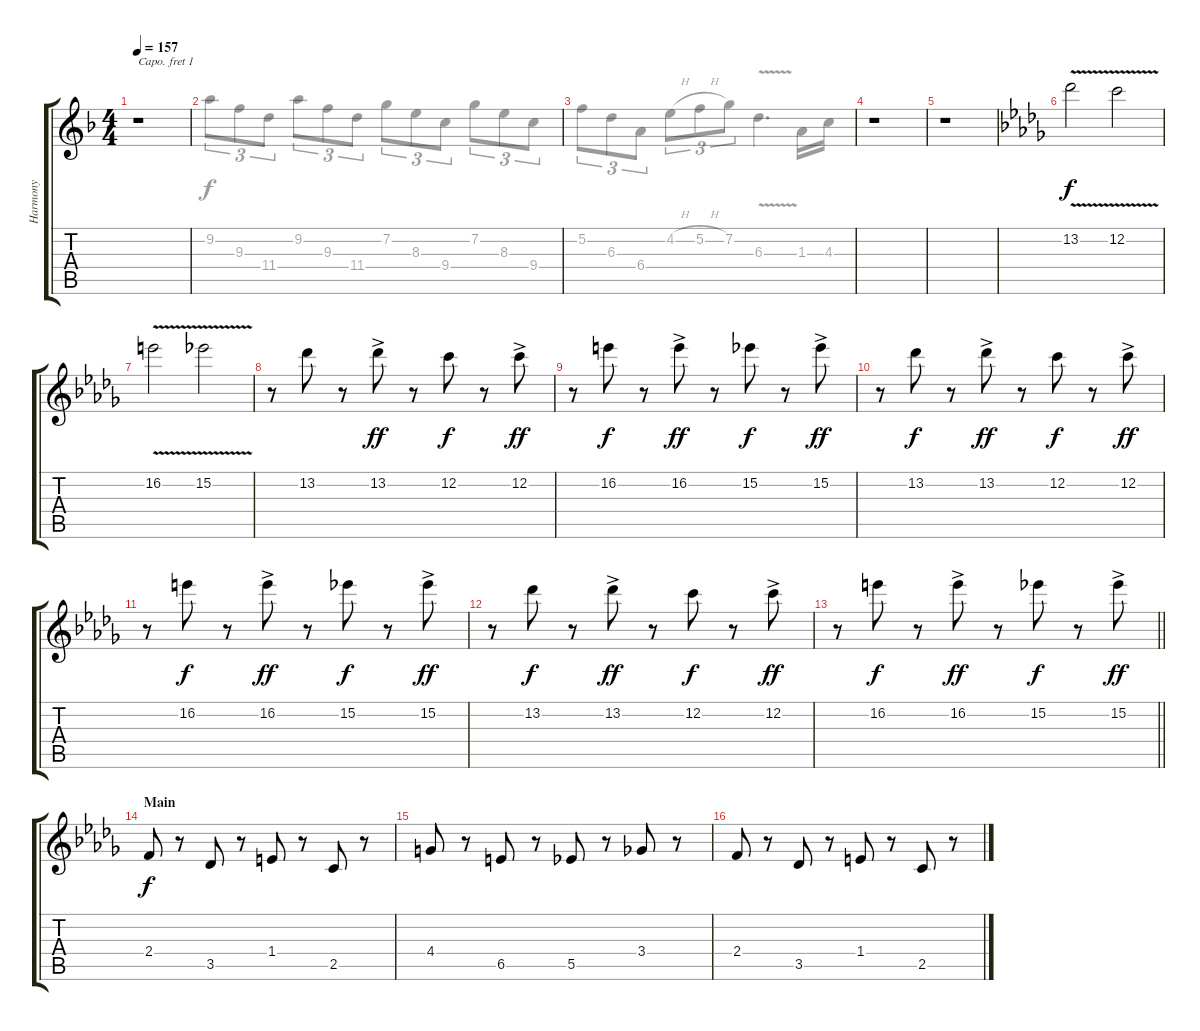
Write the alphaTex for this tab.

\track ("Harmony" "Harmony") {instrument overdrivenguitar}
\staff {score tabs}
\capo 1
\tuning (E4 B3 G3 D3 A2 E2) {hide}
\voice
\ts (4 4)
\tempo 157
\clef g2
\ks f
r.1{dy f} |
|
|
r.1 |
r.1 |
\ks db
13.2{v}.2{volume 10} 12.2{v}.2 |
16.2{v}.2 15.2{v}.2 |
r.8 13.2.8 r.8 13.2{ac}.8{dy ff} r.8 12.2.8{dy f} r.8 12.2{ac}.8{dy ff} |
r.8 16.2.8{dy f} r.8 16.2{ac}.8{dy ff} r.8 15.2.8{dy f} r.8 15.2{ac}.8{dy ff} |
r.8 13.2.8{dy f} r.8 13.2{ac}.8{dy ff} r.8 12.2.8{dy f} r.8 12.2{ac}.8{dy ff} |
r.8 16.2.8{dy f} r.8 16.2{ac}.8{dy ff} r.8 15.2.8{dy f} r.8 15.2{ac}.8{dy ff} |
r.8 13.2.8{dy f} r.8 13.2{ac}.8{dy ff} r.8 12.2.8{dy f} r.8 12.2{ac}.8{dy ff} |
\barLineRight lightlight
r.8 16.2.8{dy f} r.8 16.2{ac}.8{dy ff} r.8 15.2.8{dy f} r.8 15.2{ac}.8{dy ff} |
\section ("" "Main")
2.4.8{dy f} r.8 3.5.8 r.8 1.4.8 r.8 2.5.8 r.8 |
4.4.8 r.8 6.5.8 r.8 5.5.8 r.8 3.4.8 r.8 |
2.4.8 r.8 3.5.8 r.8 1.4.8 r.8 2.5.8 r.8
\voice
\clef g2
\ottava regular
\simile none
\ks f
|
9.2.8{tu (3 2)} 9.3.8{tu (3 2)} 11.4.8{tu (3 2)} 9.2.8{tu (3 2)} 9.3.8{tu (3 2)} 11.4.8{tu (3 2)} 7.2.8{tu (3 2)} 8.3.8{tu (3 2)} 9.4.8{tu (3 2)} 7.2.8{tu (3 2)} 8.3.8{tu (3 2)} 9.4.8{tu (3 2)} |
5.2.8{tu (3 2)} 6.3.8{tu (3 2)} 6.4.8{tu (3 2)} 4.2{h}.8{tu (3 2)} 5.2{h}.8{tu (3 2)} 7.2.8{tu (3 2)} 6.3{v}.4{d} 1.3.16 4.3.16 |
|
|
\ks db
|
|
|
|
|
|
|
\barLineRight lightlight
|
|
|
